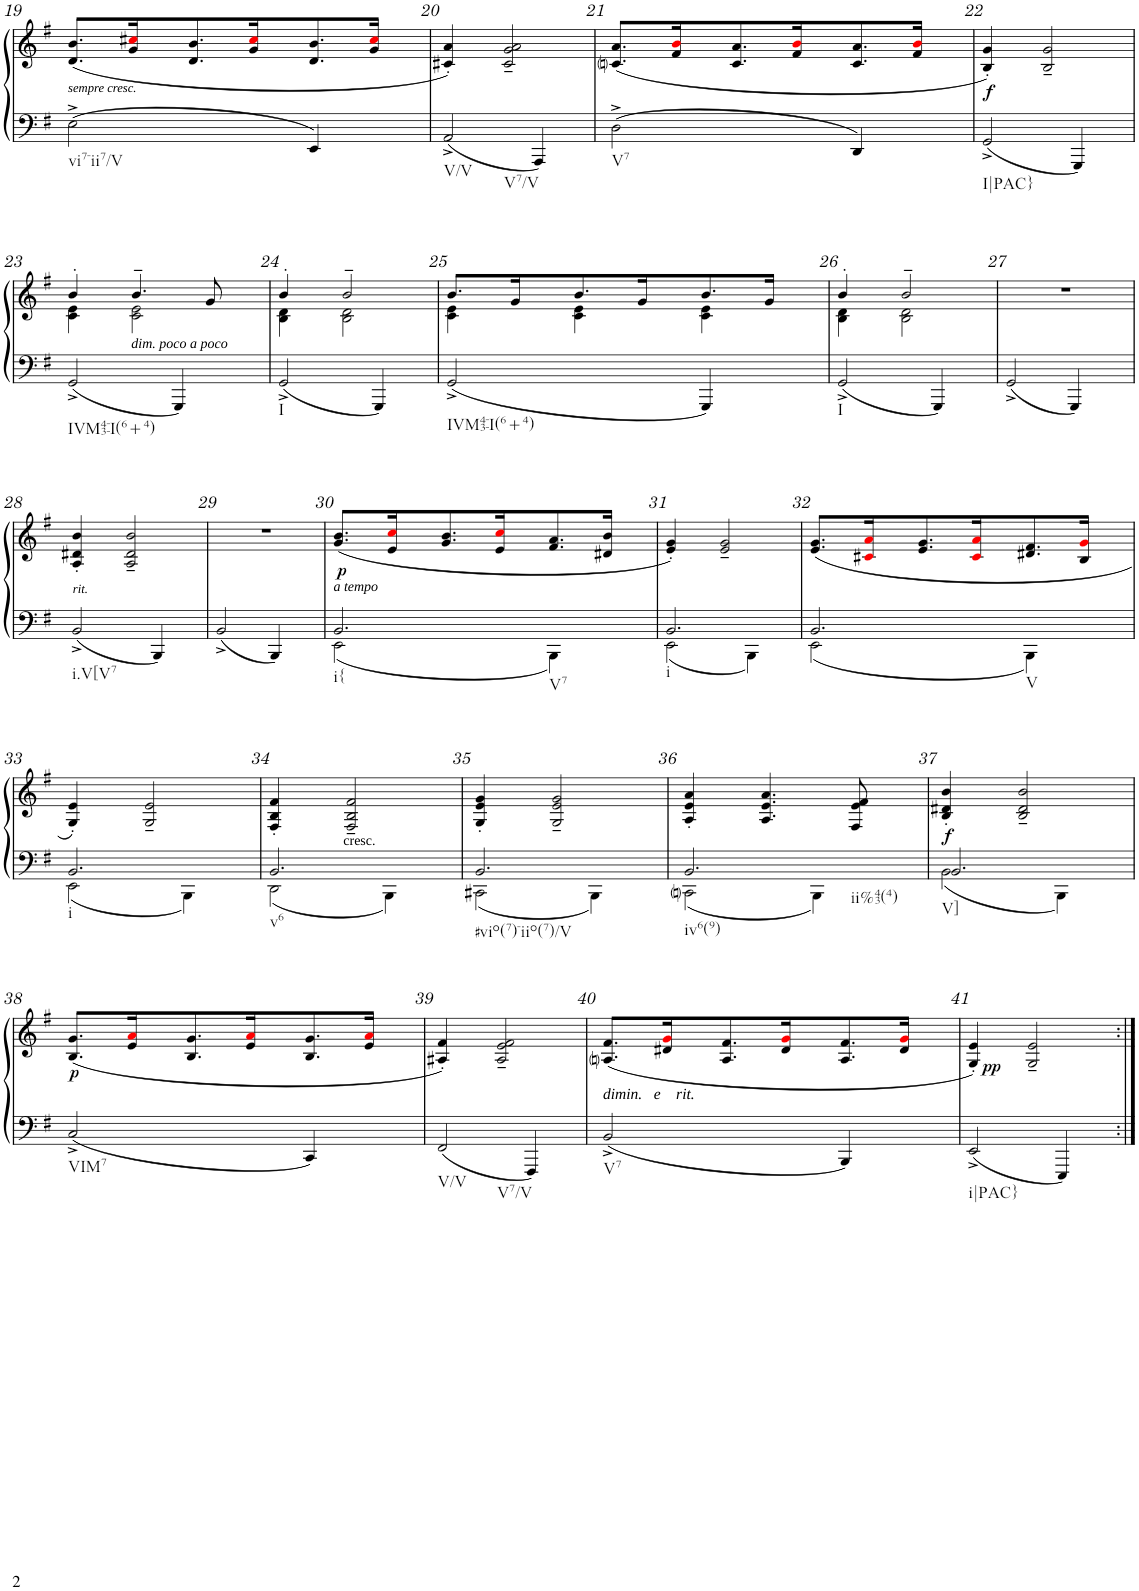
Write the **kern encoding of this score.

**kern	**kern	**dynam
*part1	*part1	*part1
*staff2	*staff1	*staff1/2
*I"Midi_1	*	*
!!LO:PB:g=z
*clefF4	*clefG2	*
*k[f#]	*k[f#]	*
*G:	*G:	*
*M3/4	*M3/4	*
=19	=19	=19
!LO:TX:a:i:t=sempre cresc.	!	!
!LO:TX:b:t=vi7-ii7/V	!	!
2E^\	(<8.d/ 8.b/L	.
.	16g/ 16cc#Xi/K	.
.	8.d/ 8.b/	.
.	16g/ 16cc#i/K	.
4EE/	8.d/ 8.b/	.
.	16g/ 16cc#i/Jk	.
=20	=20	=20
!LO:TX:b:t=V/V	!	!
!LO:TX:b:t=V7/V	!	!
2AA^/	4c#X/' 4a/')	.
.	2c#/~ 2g/~ 2a/~	.
4AAA/	.	.
=21	=21	=21
!LO:TX:b:t=V7	!	!
2D^\	(<8.cnj/ 8.a/L	.
.	16f#/ 16bi/K	.
.	8.c/ 8.a/	.
.	16f#/ 16bi/K	.
4DD/	8.c/ 8.a/	.
.	16f#/ 16bi/Jk	.
=22	=22	=22
!LO:TX:b:t=I|PAC}	!	!
!	!	!LO:DY:b
2GG^/	4B/' 4g/')	f
.	2B/~ 2g/~	.
4GGG/	.	.
!!LO:LB:g=z
=23	=23	=23
*	*^	*
!LO:TX:b:t=IVM43-I(6+4)	!	!	!
2GG^/	4b'/	4c\ 4e\	.
!	!LO:TX:b:i:t=dim. poco a poco	!	!
.	4.b~/	2c\ 2e\	.
4GGG/	.	.	.
.	8g/	.	.
=24	=24	=24	=24
!LO:TX:b:t=I	!	!	!
2GG^/	4b'/	4B\ 4d\	.
.	2b~/	2B\ 2d\	.
4GGG/	.	.	.
=25	=25	=25	=25
!LO:TX:b:t=IVM43-I(6+4)	!	!	!
2GG^/	8.b/L	4c\ 4e\	.
.	16g/K	.	.
.	8.b/	4c\ 4e\	.
.	16g/K	.	.
4GGG/	8.b/	4c\ 4e\	.
.	16g/Jk	.	.
=26	=26	=26	=26
!LO:TX:b:t=I	!	!	!
2GG^/	4b'/	4B\ 4d\	.
.	2b~/	2B\ 2d\	.
4GGG/	.	.	.
*	*v	*v	*
=27	=27	=27
2GG^/	2.r	.
4GGG/	.	.
!!LO:LB:g=z
=28	=28	=28
!	!LO:TX:b:i:t=rit.	!
!LO:TX:b:t=i.V[V7	!	!
2BB^/	4A/' 4d#X/' 4b/'	.
.	2A/~ 2d#/~ 2b/~	.
4BBB/	.	.
=29	=29	=29
2BB^/	2.r	.
4BBB/	.	.
=30	=30	=30
*^	*	*
!LO:TX:a:i:t=a tempo	!	!	!
!LO:TX:b:t=i{	!	!	!
!LO:TX:b:t=V7	!	!	!
!	!	!	!LO:DY:b
2.BB/	2EE\	(<8.g/ 8.b/L	p
.	.	16e/ 16cci/K	.
.	.	8.g/ 8.b/	.
.	.	16e/ 16cci/K	.
.	4BBB\	8.f#/ 8.a/	.
.	.	16d#X/ 16b/Jk	.
=31	=31	=31	=31
!LO:TX:b:t=i	!	!	!
2.BB/	2EE\	4e/' 4g/')	.
.	.	2e/~ 2g/~	.
.	4BBB\	.	.
=32	=32	=32	=32
!LO:TX:b:t=V	!	!	!
2.BB/	2EE\	(8.e/ 8.g/L	.
.	.	16c#Xi/ 16ai/K	.
.	.	8.e/ 8.g/	.
.	.	16c#i/ 16ai/K	.
.	4BBB\	8.d#X/ 8.f#/	.
.	.	16B/ 16gi/Jk	.
!!LO:LB:g=z
=33	=33	=33	=33
!LO:TX:b:t=i	!	!	!
2.BB/	2EE\	4G/' 4e/')	.
.	.	2G/~ 2e/~	.
.	4BBB\	.	.
=34	=34	=34	=34
!LO:TX:b:t=v6	!	!	!
2.BB/	2DD\	4F#/' 4B/' 4f#/'	.
!	!	!LO:TX:b:t=cresc.	!
.	.	2F#/~ 2B/~ 2f#/~	.
.	4BBB\	.	.
=35	=35	=35	=35
!LO:TX:b:t=#vio(7)-iio(7)/V	!	!	!
2.BB/	2CC#X\	4G/' 4e/' 4g/'	.
.	.	2G/~ 2e/~ 2g/~	.
.	4BBB\	.	.
=36	=36	=36	=36
!LO:TX:b:t=iv6(9)	!	!	!
!LO:TX:b:t=ii%43(4)	!	!	!
2.BB/	2CCnj\	4A/' 4e/' 4a/'	.
.	.	4.A/ 4.e/ 4.a/	.
.	4BBB\	.	.
.	.	8F#/ 8e/ 8f#/	.
=37	=37	=37	=37
!LO:TX:b:t=V]	!	!	!
!	!	!	!LO:DY:b
2.BB/	2BB\	4B/' 4d#X/' 4b/'	f
.	.	2B/~ 2d#/~ 2b/~	.
.	4BBB\	.	.
!!LO:LB:g=z
=38	=38	=38	=38
!LO:TX:b:t=VIM7	!	!	!
!	!	!	!LO:DY:b
*v	*v	*	*
2C^/	(<8.B/ 8.g/L	p
.	16e/ 16ai/K	.
.	8.B/ 8.g/	.
.	16e/ 16ai/K	.
4CC/	8.B/ 8.g/	.
.	16e/ 16ai/Jk	.
=39	=39	=39
!LO:TX:b:t=V/V	!	!
!LO:TX:b:t=V7/V	!	!
2FF#/	4A#X/' 4f#/')	.
.	2A#/~ 2e/~ 2f#/~	.
4FFF#/	.	.
=40	=40	=40
!LO:TX:a:i:t=dimin.   e    rit.	!	!
!LO:TX:b:t=V7	!	!
2BB^/	(<8.Anj/ 8.f#/L	.
.	16d#X/ 16gi/K	.
.	8.A/ 8.f#/	.
.	16d#/ 16gi/K	.
4BBB/	8.A/ 8.f#/	.
.	16d#/ 16gi/Jk	.
=41	=41	=41
!LO:TX:b:t=i|PAC}	!	!
!	!	!LO:DY:b
2EE^/	4G/' 4e/')	pp
.	2G/~ 2e/~	.
4EEE/	.	.
=:|!	=:|!	=:|!
*-	*-	*-
